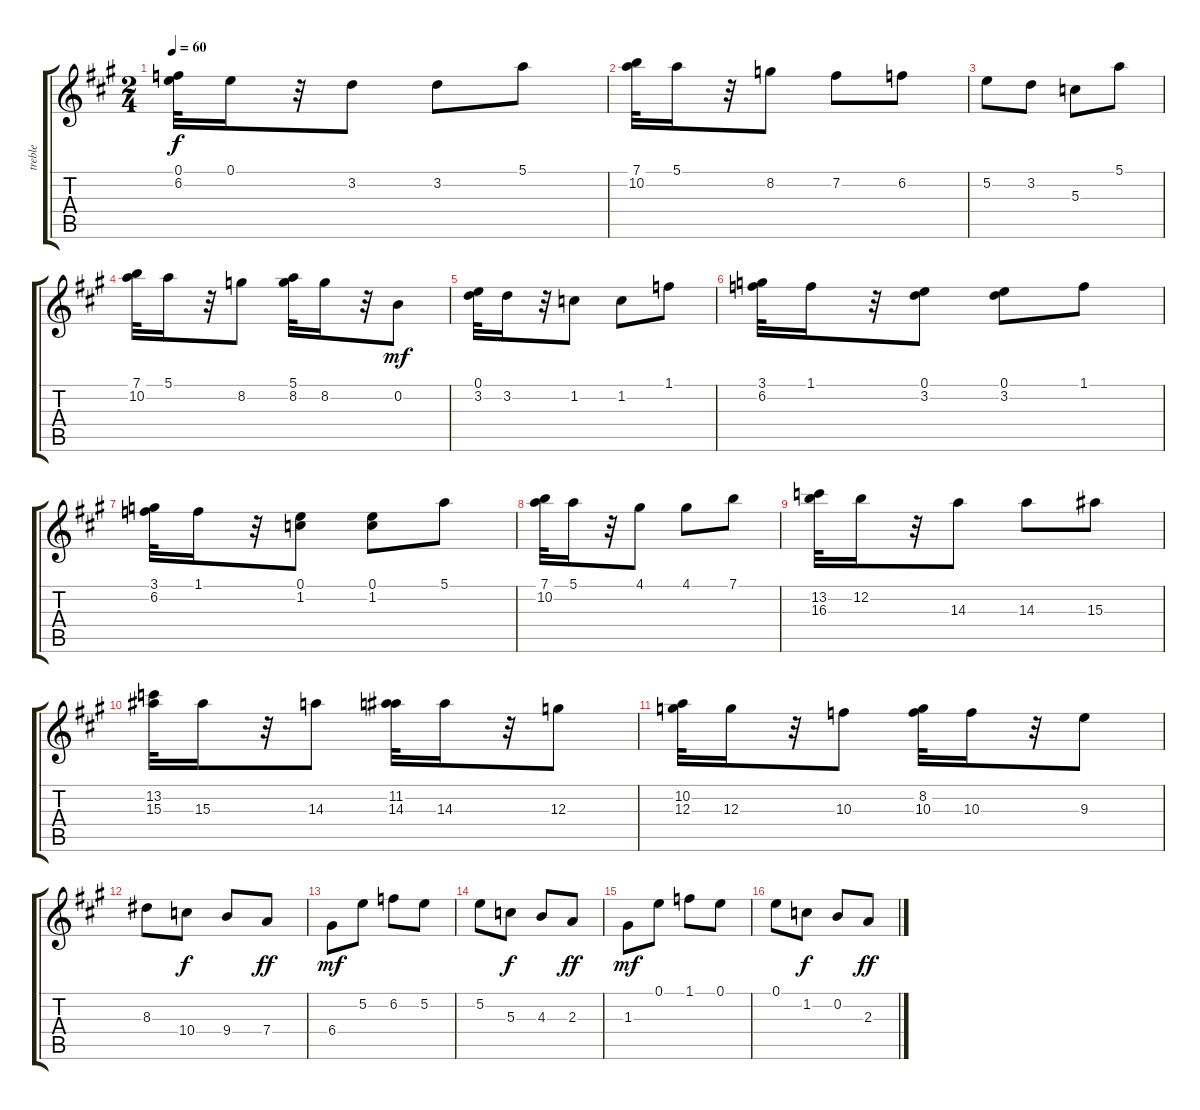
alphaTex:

\track ("treble              " "treble    ") {instrument acousticguitarnylon}
\staff {score tabs}
\tuning (E4 B3 G3 D3 A2 E2) {hide}
\ts (2 4)
\tempo 60
\clef g2
\ks a
(0.1 6.2).32{dy f} 0.1.16 r.32 3.2.8 3.2.8 5.1.8 |
(7.1 10.2).32 5.1.16 r.32 8.2.8 7.2.8 6.2.8 |
5.2.8 3.2.8 5.3.8 5.1.8 |
(7.1 10.2).32 5.1.16 r.32 8.2.8 (5.1 8.2).32 8.2.16 r.32 0.2.8{dy mf} |
(0.1 3.2).32 3.2.16 r.32 1.2.8 1.2.8 1.1.8 |
(3.1 6.2).32 1.1.16 r.32 (0.1 3.2).8 (0.1 3.2).8 1.1.8 |
(3.1 6.2).32 1.1.16 r.32 (0.1 1.2).8 (0.1 1.2).8 5.1.8 |
(7.1 10.2).32 5.1.16 r.32 4.1.8 4.1.8 7.1.8 |
(13.2 16.3).32 12.2.16 r.32 14.3.8 14.3.8 15.3.8 |
(13.2 15.3).32 15.3.16 r.32 14.3.8 (11.2 14.3).32 14.3.16 r.32 12.3.8 |
(10.2 12.3).32 12.3.16 r.32 10.3.8 (8.2 10.3).32 10.3.16 r.32 9.3.8 |
8.3.8 10.4.8{dy f} 9.4.8 7.4.8{dy ff} |
6.4.8{dy mf} 5.2.8 6.2.8 5.2.8 |
5.2.8 5.3.8{dy f} 4.3.8 2.3.8{dy ff} |
1.3.8{dy mf} 0.1.8 1.1.8 0.1.8 |
0.1.8 1.2.8{dy f} 0.2.8 2.3.8{dy ff}
